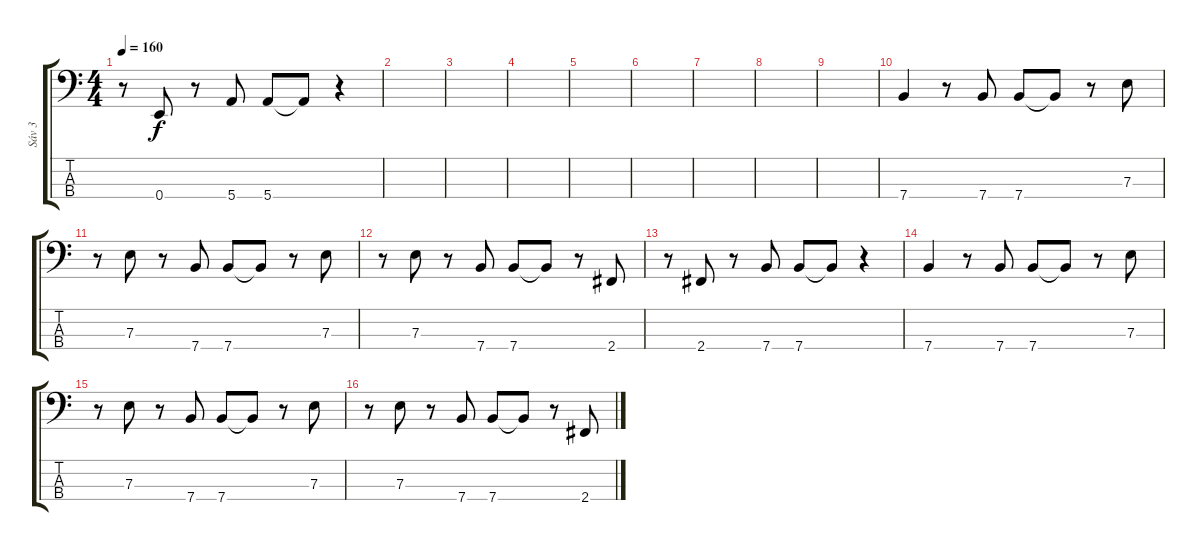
\track ("Sáv 3" "Sáv 3") {instrument electricbasspick}
\staff {score tabs}
\tuning (G2 D2 A1 E1) {hide}
\ts (4 4)
\tempo 160
\clef f4
\ks c
r.8{dy f} 0.4.8 r.8 5.4.8 5.4.8 5.4{t}.8 r.4 |
|
|
|
|
|
|
|
|
7.4.4 r.8 7.4.8 7.4.8 7.4{t}.8 r.8 7.3.8 |
r.8 7.3.8 r.8 7.4.8 7.4.8 7.4{t}.8 r.8 7.3.8 |
r.8 7.3.8 r.8 7.4.8 7.4.8 7.4{t}.8 r.8 2.4.8 |
r.8 2.4.8 r.8 7.4.8 7.4.8 7.4{t}.8 r.4 |
7.4.4 r.8 7.4.8 7.4.8 7.4{t}.8 r.8 7.3.8 |
r.8 7.3.8 r.8 7.4.8 7.4.8 7.4{t}.8 r.8 7.3.8 |
r.8 7.3.8 r.8 7.4.8 7.4.8 7.4{t}.8 r.8 2.4.8
